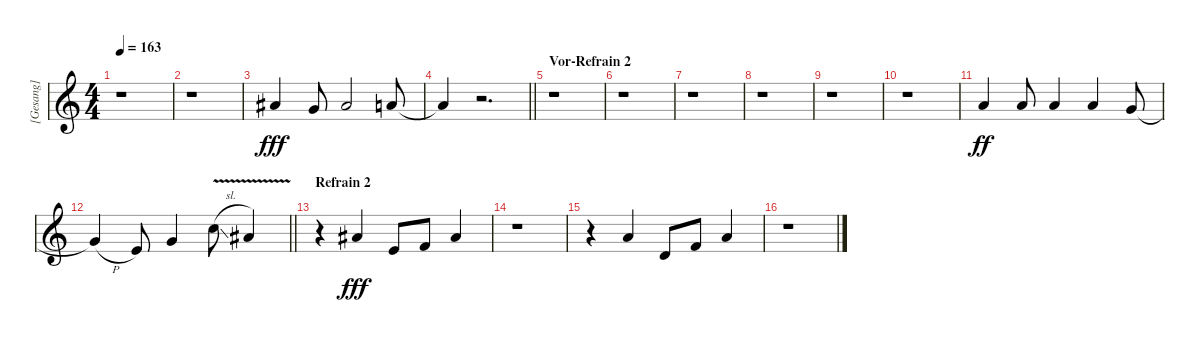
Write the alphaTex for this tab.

\track ("[Gesang]" "[Gesang]") {instrument altosax}
\staff {score}
\tuning (E4 B3 G3 D3 A2 E2) {hide}
\ts (4 4)
\tempo 163
\clef g2
\ks c
r.1{dy fff} |
r.1 |
6.1.4 8.2.8 6.1.2 5.1.8 |
\barLineRight lightlight
5.1{t}.4 r.2{d} |
\section ("" "Vor-Refrain 2")
r.1 |
r.1 |
r.1 |
r.1 |
r.1 |
r.1 |
5.1.4{dy ff} 5.1.8 5.1.4 5.1.4 3.1.8 |
\barLineRight lightlight
3.1{h t}.4 0.1.8 3.1.4 8.1{v sl}.8 6.1{v}.4 |
\section ("" "Refrain 2")
r.4 6.1.4{dy fff} 5.2.8 6.2.8 6.1.4 |
r.1 |
r.4 5.1.4 3.2.8 6.2.8 5.1.4 |
r.1
